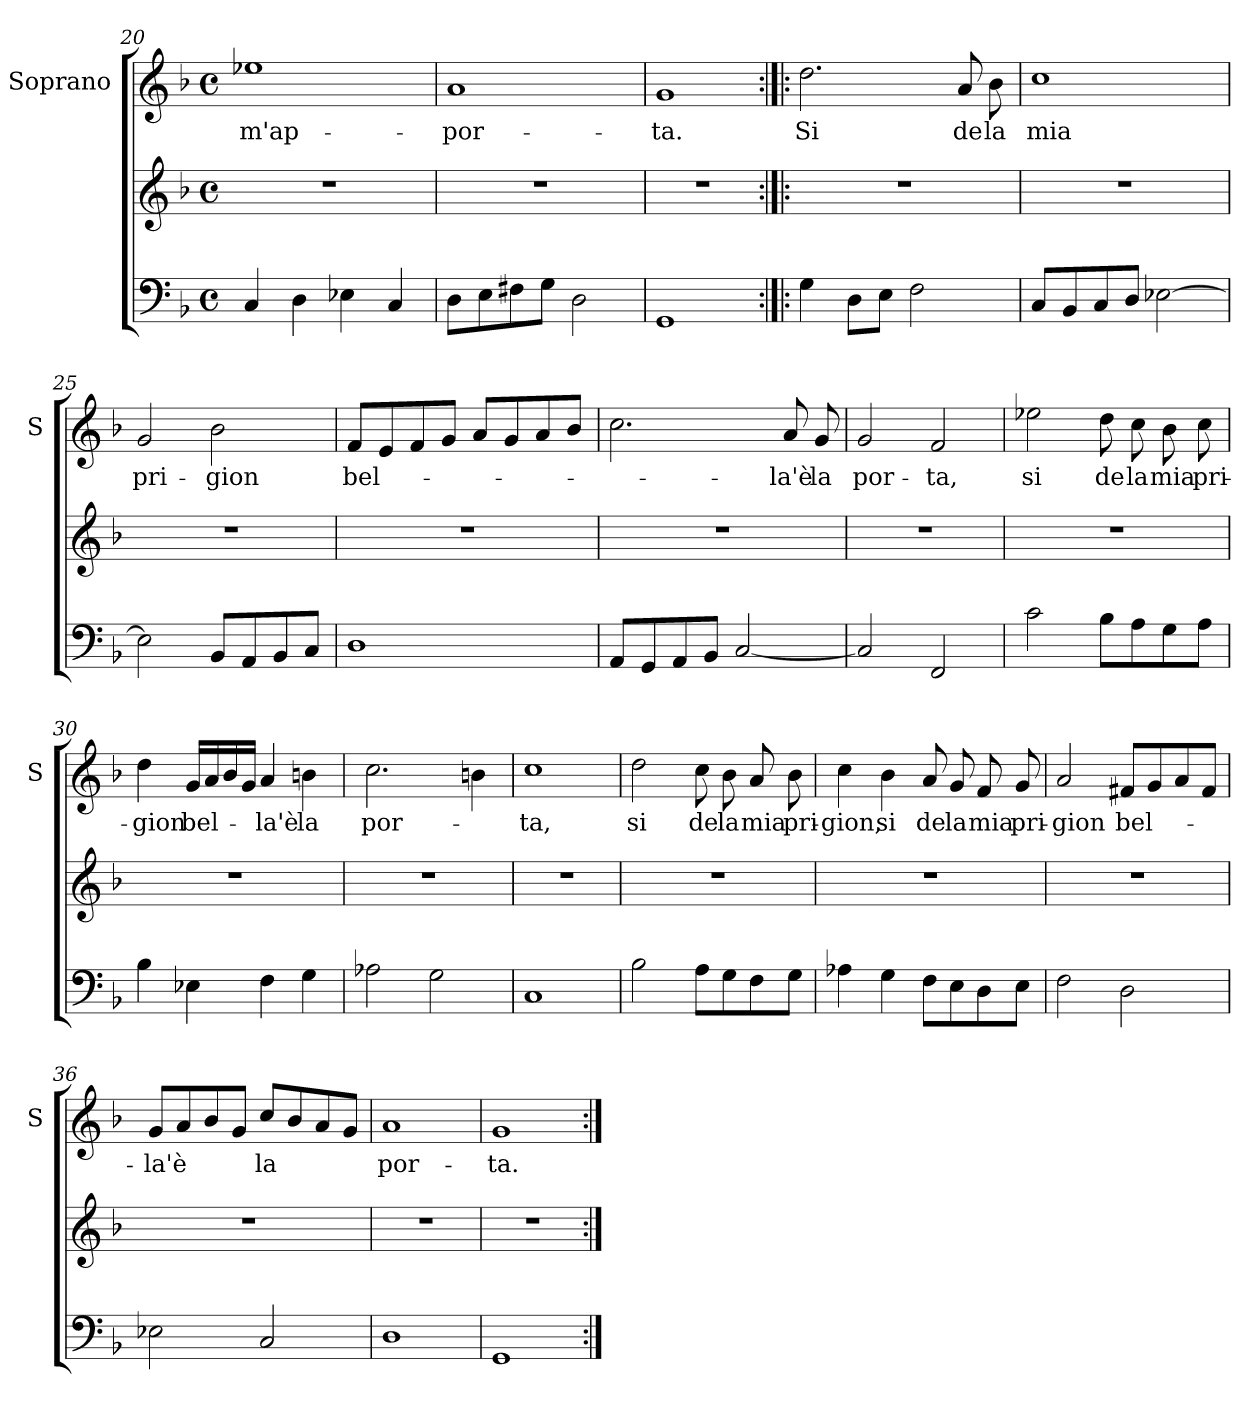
**kern	**kern	**kern	**text
*part2	*part2	*part1	*part1
*staff3	*staff2	*staff1	*staff1
*	*	*I"Soprano	*
*	*	*I'S	*
*clefF4	*clefG2	*clefG2	*
*k[b-]	*k[b-]	*k[b-]	*
*F:	*F:	*F:	*
*M4/4	*M4/4	*M4/4	*
*met(c)	*met(c)	*met(c)	*
=20	=20	=20	=20
!	!	!	!LO:LY:b
4C/	1r	1ee-X	m'ap-
4D\	.	.	.
4E-X\	.	.	.
4C/	.	.	.
=21	=21	=21	=21
!	!	!	!LO:LY:b
8D\L	1r	1a	-por-
8E\	.	.	.
8F#X\	.	.	.
8G\J	.	.	.
2D\	.	.	.
=22	=22	=22	=22
!	!	!	!LO:LY:b
1GG	1r	1g	-ta.
!!LO:LB:g=z
=23:|!|:	=23:|!|:	=23:|!|:	=23:|!|:
!	!	!	!LO:LY:b
4G\	1r	2.dd\	Si
8D\L	.	.	.
8E\J	.	.	.
2F\	.	.	.
!	!	!	!LO:LY:b
.	.	8a/	de
!	!	!	!LO:LY:b
.	.	8b-\	la
=24	=24	=24	=24
!	!	!	!LO:LY:b
8C/L	1r	1cc	mia
8BB-/	.	.	.
8C/	.	.	.
8D/J	.	.	.
[2E-X\	.	.	.
=25	=25	=25	=25
!	!	!	!LO:LY:b
2E-\]	1r	2g/	pri-
!	!	!	!LO:LY:b
8BB-/L	.	2b-\	-gion
8AA/	.	.	.
8BB-/	.	.	.
8C/J	.	.	.
=26	=26	=26	=26
!	!	!	!LO:LY:b
1D	1r	8f/L	bel-
.	.	8e/	.
.	.	8f/	.
.	.	8g/J	.
.	.	8a/L	.
.	.	8g/	.
.	.	8a/	.
.	.	8b-/J	.
=27	=27	=27	=27
8AA/L	1r	2.cc\	.
8GG/	.	.	.
8AA/	.	.	.
8BB-/J	.	.	.
[2C/	.	.	.
!	!	!	!LO:LY:b
.	.	8a/	-la'è
!	!	!	!LO:LY:b
.	.	8g/	la
=28	=28	=28	=28
!	!	!	!LO:LY:b
2C/]	1r	2g/	por-
!	!	!	!LO:LY:b
2FF/	.	2f/	-ta,
!!LO:LB:g=z
=29	=29	=29	=29
!	!	!	!LO:LY:b
2c\	1r	2ee-X\	si
!	!	!	!LO:LY:b
8B-\L	.	8dd\	de
!	!	!	!LO:LY:b
8A\	.	8cc\	la
!	!	!	!LO:LY:b
8G\	.	8b-\	mia
!	!	!	!LO:LY:b
8A\J	.	8cc\	pri-
=30	=30	=30	=30
!	!	!	!LO:LY:b
4B-\	1r	4dd\	-gion
!	!	!	!LO:LY:b
4E-X\	.	16g/LL	bel-
.	.	16a/	.
.	.	16b-/	.
.	.	16g/JJ	.
!	!	!	!LO:LY:b
4F\	.	4a/	-la'è
!	!	!	!LO:LY:b
4G\	.	4bn\	la
=31	=31	=31	=31
!	!	!	!LO:LY:b
2A-X\	1r	2.cc\	por-
2G\	.	.	.
.	.	4bn\	.
=32	=32	=32	=32
!	!	!	!LO:LY:b
1C	1r	1cc	-ta,
=33	=33	=33	=33
!	!	!	!LO:LY:b
2B-\	1r	2dd\	si
!	!	!	!LO:LY:b
8A\L	.	8cc\	de
!	!	!	!LO:LY:b
8G\	.	8b-\	la
!	!	!	!LO:LY:b
8F\	.	8a/	mia
!	!	!	!LO:LY:b
8G\J	.	8b-\	pri-
!!LO:LB:g=z
=34	=34	=34	=34
!	!	!	!LO:LY:b
4A-X\	1r	4cc\	-gion,
!	!	!	!LO:LY:b
4G\	.	4b-\	si
!	!	!	!LO:LY:b
8F\L	.	8a/	de
!	!	!	!LO:LY:b
8E\	.	8g/	la
!	!	!	!LO:LY:b
8D\	.	8f/	mia
!	!	!	!LO:LY:b
8E\J	.	8g/	pri-
=35	=35	=35	=35
!	!	!	!LO:LY:b
2F\	1r	2a/	-gion
!	!	!	!LO:LY:b
2D\	.	8f#X/L	bel-
.	.	8g/	.
.	.	8a/	.
.	.	8f#/J	.
=36	=36	=36	=36
!	!	!	!LO:LY:b
2E-X\	1r	8g/L	-la'è
.	.	8a/	.
.	.	8b-/	.
.	.	8g/J	.
!	!	!	!LO:LY:b
2C/	.	8cc/L	la
.	.	8b-/	.
.	.	8a/	.
.	.	8g/J	.
=37	=37	=37	=37
!	!	!	!LO:LY:b
1D	1r	1a	por-
=38	=38	=38	=38
!	!	!	!LO:LY:b
1GG	1r	1g	-ta.
=:|!	=:|!	=:|!	=:|!
*-	*-	*-	*-
